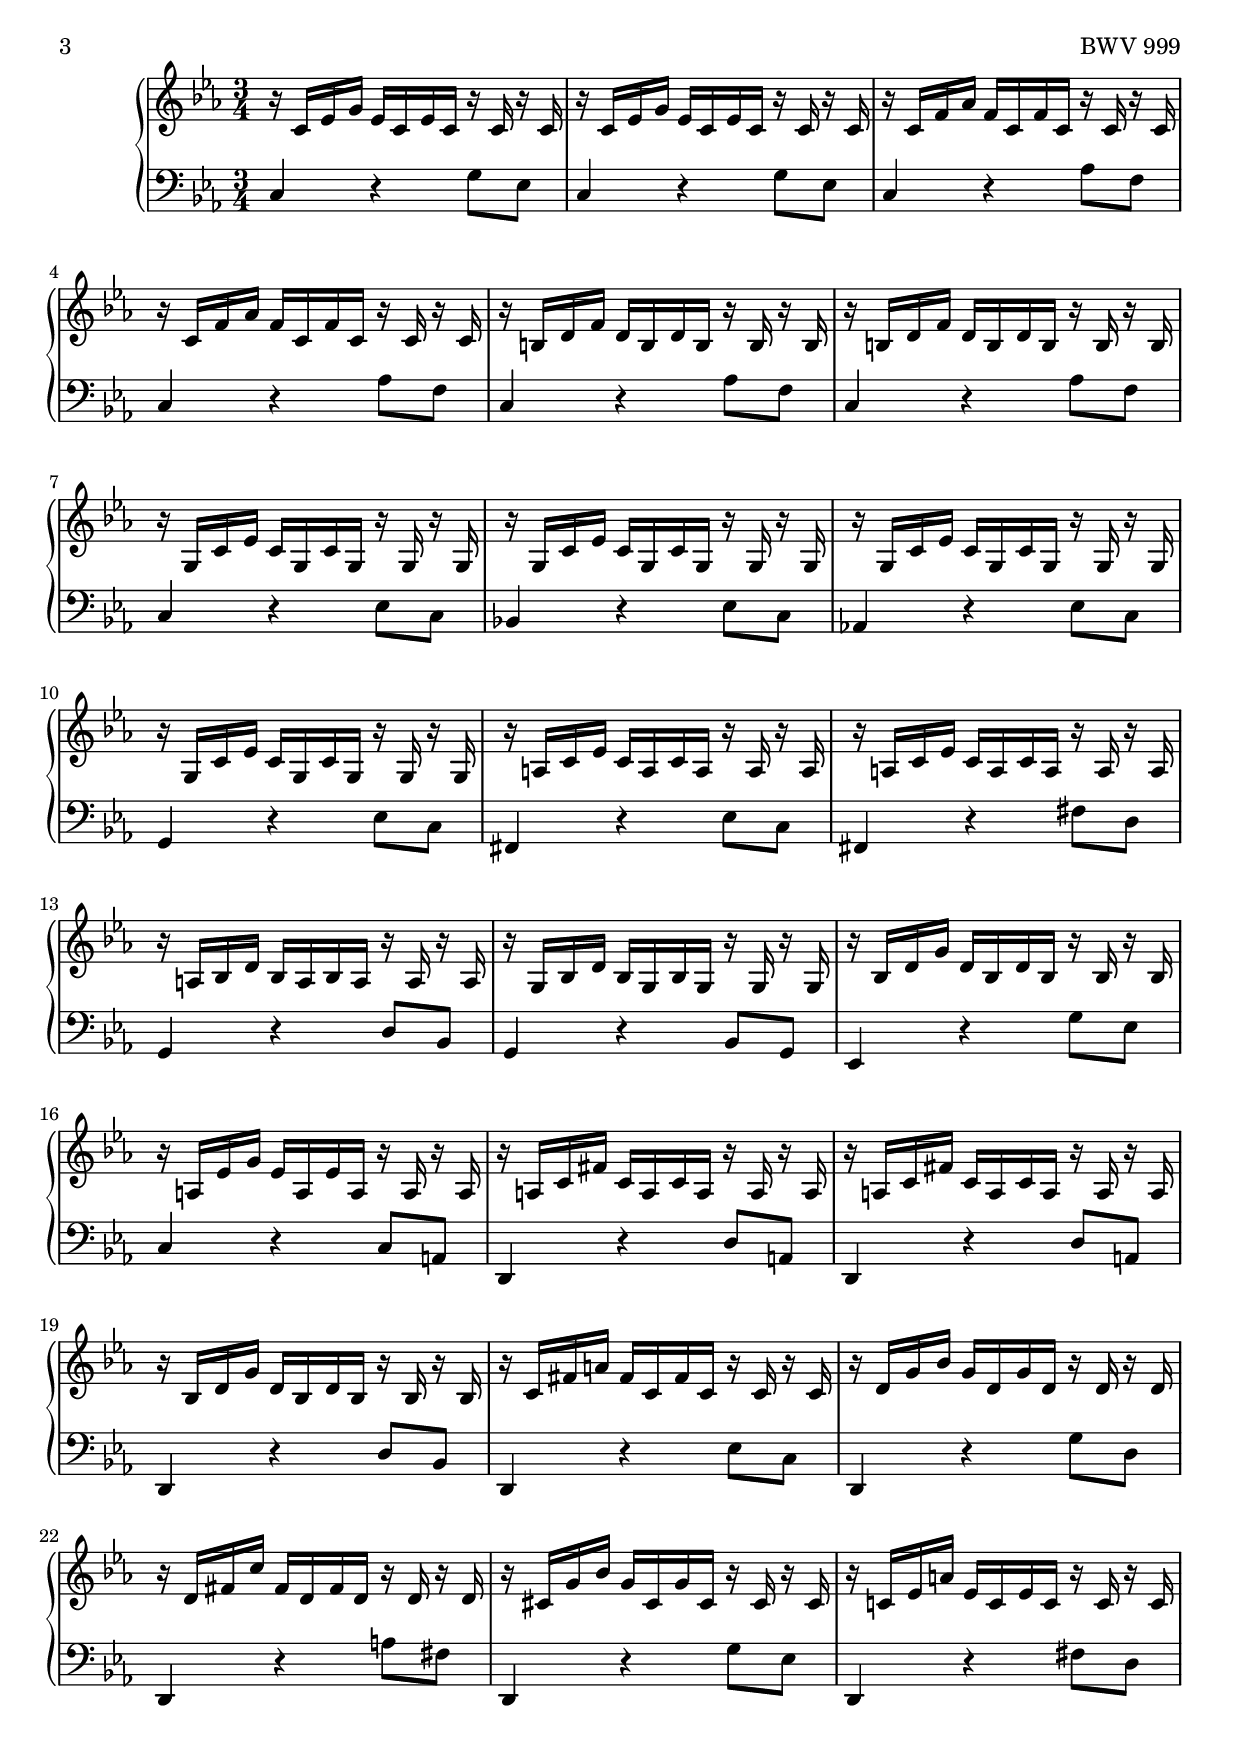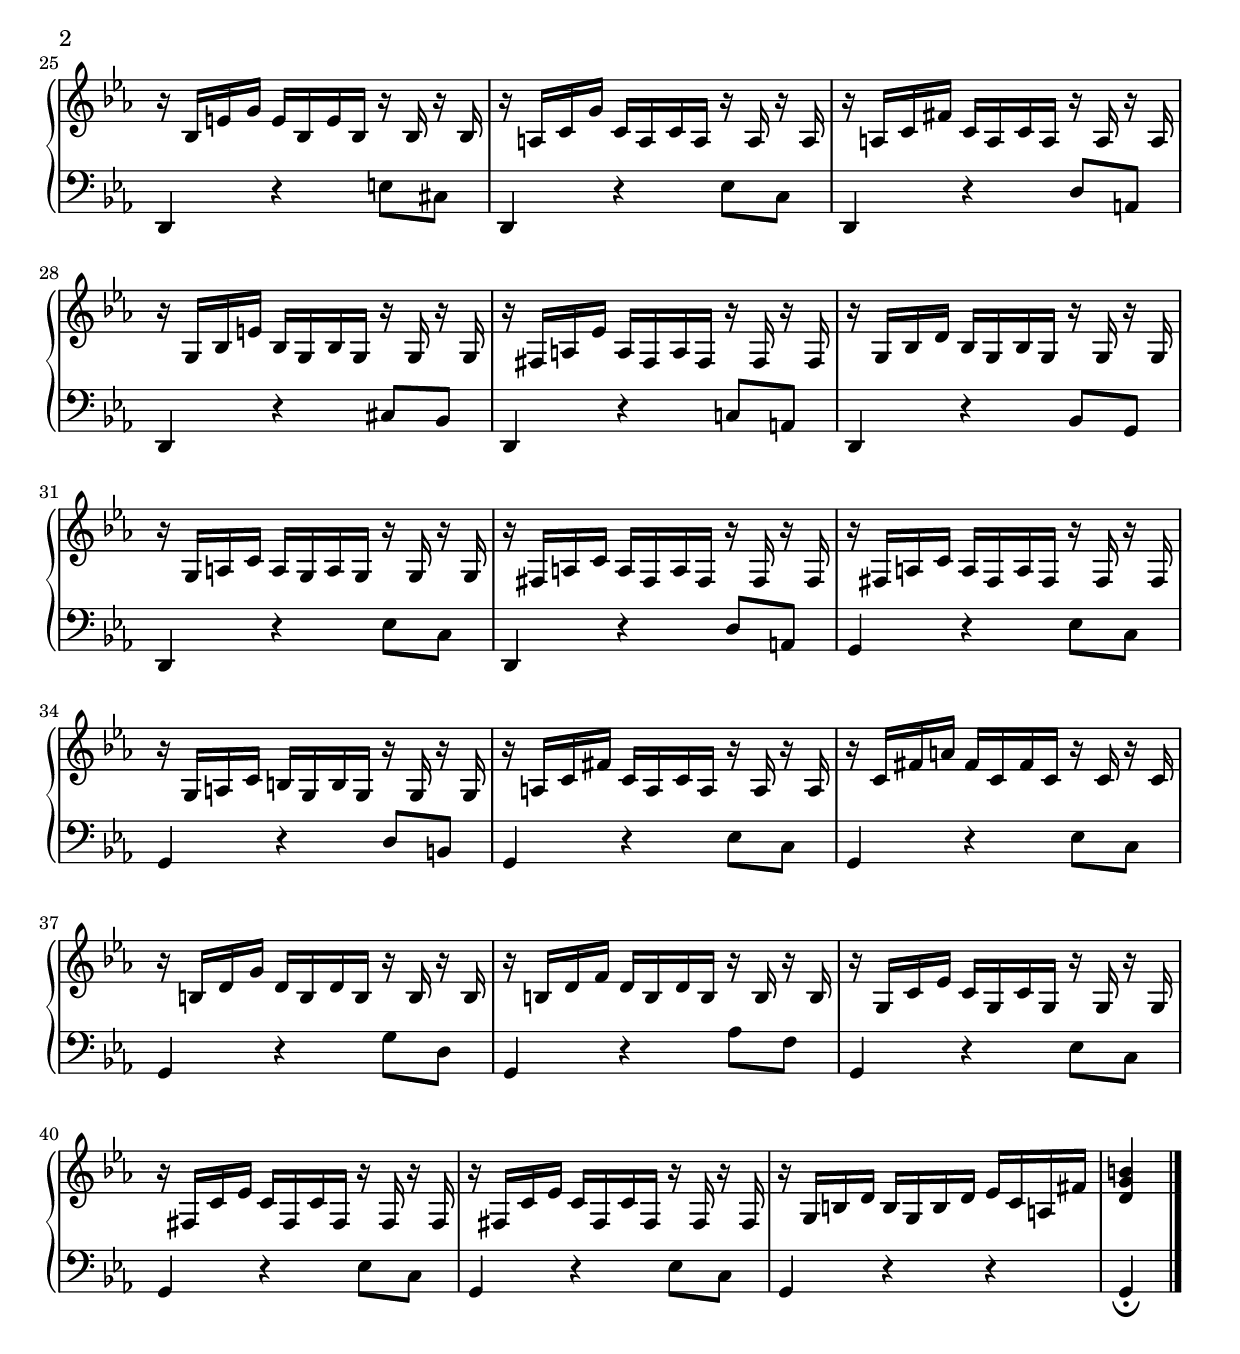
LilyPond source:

#(ly:set-point-and-click 'line-column)

opus= "BWV 999"
piece = "3"

%{

TODO: this file needs additional layouting: the upper voice should
switch staffs to avoid leger lines.

Not all editions agree on the last note: ed. Lemoine has a quarter
note, some have dotted half notes.

This file was partly generated using m4.
%}

\version "1.7.18"


upper =   \notes \transpose c c' {
	r16  c-[ es g]  es-[ c es c] r c r c |
	r16  c-[ es g]  es-[ c es c] r c r c |
	r16  c-[ f as]  f-[ c f c] r c r c |
	r16  c-[ f as]  f-[ c f c] r c r c |
	r16  b,-[ d f]  d-[ b, d b,] r b, r b, |
	r16  b,-[ d f]  d-[ b, d b,] r b, r b, |
	r16  g,-[ c es]  c-[ g, c g,] r g, r g, |
	r16  g,-[ c es]  c-[ g, c g,] r g, r g, |
	r16  g,-[ c es]  c-[ g, c g,] r g, r g, |
	r16  g,-[ c es]  c-[ g, c g,] r g, r g, |
	r16  a,-[ c es]  c-[ a, c a,] r a, r a, |
	r16  a,-[ c es]  c-[ a, c a,] r a, r a, |
	r16  a,-[ bes, d]  bes,-[ a, bes, a,] r a, r a, |
	r16  g,-[ bes, d]  bes,-[ g, bes, g,] r g, r g, |
	r16  bes,-[ d g]  d-[ bes, d bes,] r bes, r bes, |
	r16  a,-[ es g]  es-[ a, es a,] r a, r a, |
	r16  a,-[ c fis]  c-[ a, c a,] r a, r a, |
	r16  a,-[ c fis]  c-[ a, c a,] r a, r a, |
	r16  bes,-[ d g]  d-[ bes, d bes,] r bes, r bes, |

	r16  c-[ fis a]  fis-[ c fis c] r c r c |
	r16  d-[ g bes]  g-[ d g d] r d r d |
	r16  d-[ fis c']  fis-[ d fis d] r d r d |

	r16  cis-[ g bes]  g-[ cis g cis] r cis r cis |
	r16  c!-[ es a]  es-[ c es c] r c r c |
	r16  bes,-[ e g]  e-[ bes, e bes,] r bes, r bes, |
	r16  a,-[ c g]  c-[ a, c a,] r a, r a, |

	r16  a,-[ c fis]  c-[ a, c a,] r a, r a, |
	r16  g,-[ bes, e]  bes,-[ g, bes, g,] r g, r g, |
	r16  fis,-[ a, es]  a,-[ fis, a, fis,] r fis, r fis, |
	r16  g,-[ bes, d]  bes,-[ g, bes, g,] r g, r g, |
	r16  g,-[ a, c]  a,-[ g, a, g,] r g, r g, |
	r16  fis,-[ a, c]  a,-[ fis, a, fis,] r fis, r fis, |
	r16  fis,-[ a, c]  a,-[ fis, a, fis,] r fis, r fis, |
	r16  g,-[ a, c]  b,-[ g, b, g,] r g, r g,
	r16  a,-[ c fis]  c-[ a, c a,] r a, r a, |
	r16  c-[ fis a]  fis-[ c fis c] r c r c |
	r16  b,-[ d g]  d-[ b, d b,] r b, r b, |
	r16  b,-[ d f]  d-[ b, d b,] r b, r b, |
	r16  g,-[ c es]  c-[ g, c g,] r g, r g, |
	r16  fis,-[ c es]  c-[ fis, c fis,] r fis, r fis, |
	r16  fis,-[ c es]  c-[ fis, c fis,] r fis, r fis, |
	r16  g,-[ b, d]  b,-[ g, b, d]  es-[ c a, fis] |


	<<g d b>>4	
	\bar "|."
}

lower =   \notes{
	c4 r  g8-[ es] |
	c4 r  g8-[ es] |
	c4 r  as8-[ f] |

	c4 r  as8-[ f] |
	c4 r  as8-[ f] |
	c4 r  as8-[ f] |

	c4 r  es8-[ c] |
	bes,!4 r  es8-[ c] |
	as,!4 r  es8-[ c] |

	g,4 r  es8-[ c] |
	fis,4 r  es8-[ c] |
	fis,4 r  fis8-[ d] |

	g,4 r  d8-[ bes,] |
	g,4 r  bes,8-[ g,] |
	es,4 r  g8-[ es] |

	c4 r  c8-[ a,] |
	d,4 r  d8-[ a,] |
	d,4 r  d8-[ a,] |
	d,4 r  d8-[ bes,] |


	d,4 r  es8-[ c] |
	d,4 r  g8-[ d] |
	d,4 r  a8-[ fis] |

	d,4 r  g8-[ es] |
	d,4 r  fis8-[ d] |
	d,4 r  e8-[ cis] |
	d,4 r  es8-[ c] |

	d,4 r  d8-[ a,] |
	d,4 r  cis8-[ bes,] |
	d,4 r  c!8-[ a,] |

	d,4 r  bes,8-[ g,] |
	d,4 r  es8-[ c] |
	d,4 r  d8-[ a,] |

	g,4 r  es8-[ c] |
	g,4 r  d8-[ b,] |
	g,4 r  es8-[ c] |
	
	g,4 r  es8-[ c] |
	g,4 r  g8-[ d] |
	g,4 r  as8-[ f] |
	g,4 r  es8-[ c] |

	g,4 r  es8-[ c] |
	g,4 r  es8-[ c] |
	g,4 r r |
	%% FIXME: \fermata?
	g,4_\fermata 
	\bar "|."
}

global  = \notes{
	\time 3/4
	\key es \major
}

\score{
	\context PianoStaff <
		\context Staff = up <
			\global
			\upper
		>
		\context Staff = down <
			\global
			\clef "bass"
			\lower
		>
	>
	\paper{
		\translator {\OrchestralScoreContext }
	}
	\midi{ \tempo 4 = 100 }
	\header{
		opus = \opus
		piece = \piece
	}
}
%% new-chords-done %%
